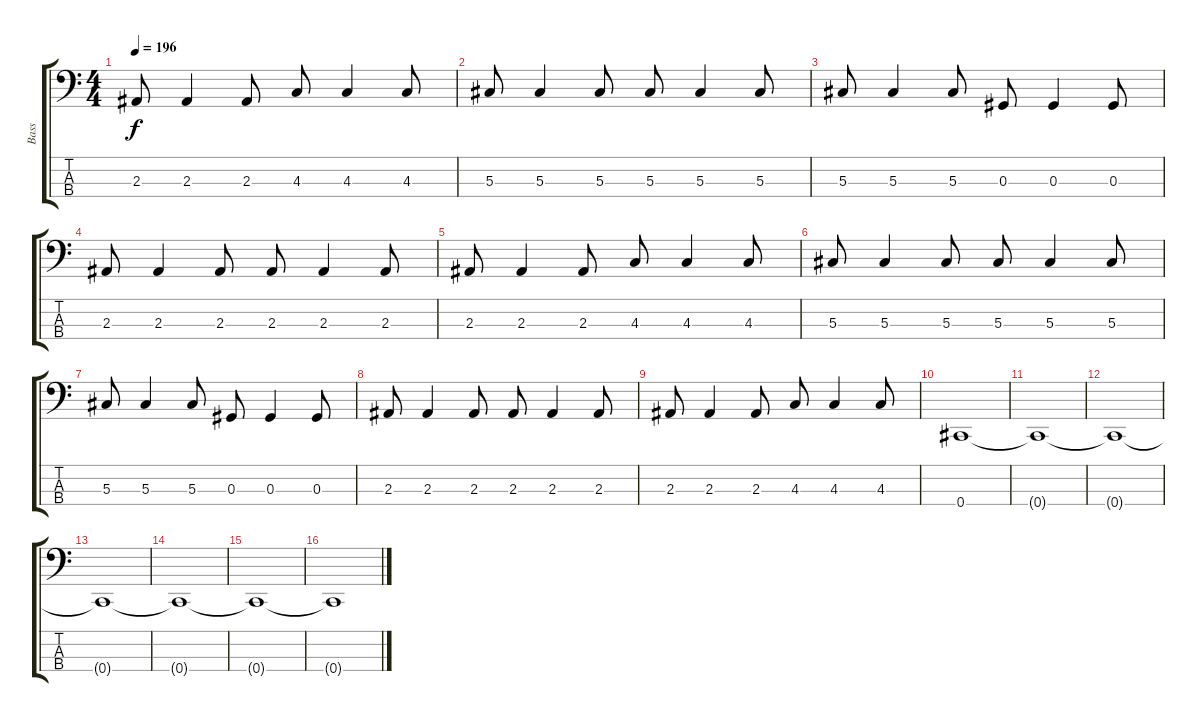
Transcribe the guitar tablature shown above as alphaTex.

\track ("Bass" "Bass") {instrument electricbasspick}
\staff {score tabs}
\tuning (Gb2 Db2 Ab1 Db1) {hide}
\ts (4 4)
\tempo 196
\clef f4
\ks c
2.3.8{dy f} 2.3.4 2.3.8 4.3.8 4.3.4 4.3.8 |
5.3.8 5.3.4 5.3.8 5.3.8 5.3.4 5.3.8 |
5.3.8 5.3.4 5.3.8 0.3.8 0.3.4 0.3.8 |
2.3.8 2.3.4 2.3.8 2.3.8 2.3.4 2.3.8 |
2.3.8 2.3.4 2.3.8 4.3.8 4.3.4 4.3.8 |
5.3.8 5.3.4 5.3.8 5.3.8 5.3.4 5.3.8 |
5.3.8 5.3.4 5.3.8 0.3.8 0.3.4 0.3.8 |
2.3.8 2.3.4 2.3.8 2.3.8 2.3.4 2.3.8 |
2.3.8 2.3.4 2.3.8 4.3.8 4.3.4 4.3.8 |
0.4.1 |
0.4{t}.1 |
0.4{t}.1 |
0.4{t}.1 |
0.4{t}.1 |
0.4{t}.1 |
0.4{t}.1
